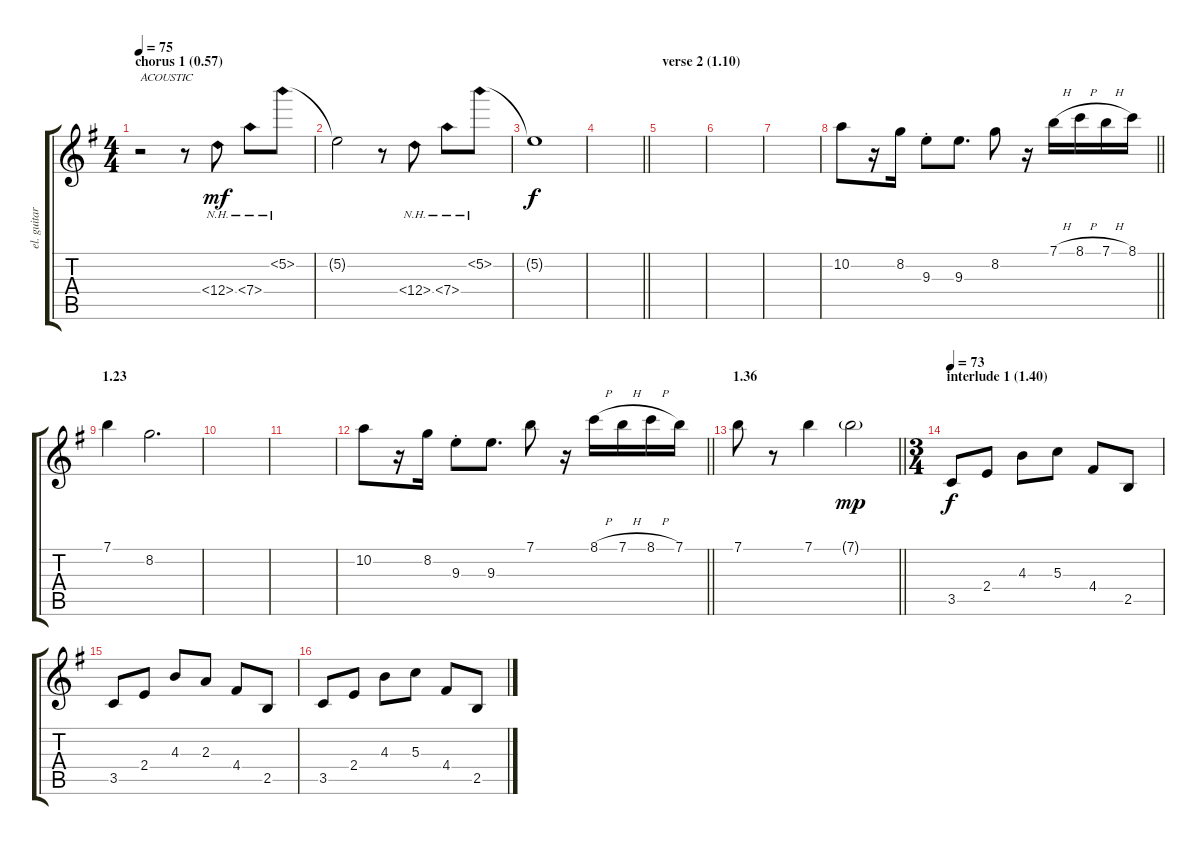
\track ("el. guitar 2" "el. guitar") {instrument overdrivenguitar}
\staff {score tabs}
\tuning (E4 B3 G3 D3 A2 E2) {hide}
\ts (4 4)
\section ("" "chorus 1 (0.57)")
\tempo 75
\clef g2
\ks g
r.2{txt "ACOUSTIC" dy f instrument acousticguitarsteel} r.8 12.4{nh}.8{dy mf} 7.4{nh}.8 5.2{nh}.8 |
5.2{t}.2 r.8 12.4{nh}.8 7.4{nh}.8 5.2{nh}.8 |
5.2{t}.1{dy f} |
\barLineRight lightlight
|
\section ("" "verse 2 (1.10)")
|
|
|
\barLineRight lightlight
10.2.8 r.16 8.2.16 9.3{st}.8 9.3.8{d} 8.2.8 r.16 7.1{h}.16 8.1{h}.16 7.1{h}.16 8.1.16 |
\section ("" "1.23")
7.1.4 8.2.2{d} |
|
|
\barLineRight lightlight
10.2.8 r.16 8.2.16 9.3{st}.8 9.3.8{d} 7.1.8 r.16 8.1{h}.16 7.1{h}.16 8.1{h}.16 7.1.16 |
\section ("" "1.36")
\barLineRight lightlight
7.1.8 r.8 7.1.4 7.1{g}.2{dy mp} |
\ts (3 4)
\section ("" "interlude 1 (1.40)")
\tempo 73
3.5.8{dy f} 2.4.8 4.3.8 5.3.8 4.4.8 2.5.8 |
3.5.8 2.4.8 4.3.8 2.3.8 4.4.8 2.5.8 |
3.5.8 2.4.8 4.3.8 5.3.8 4.4.8 2.5.8
